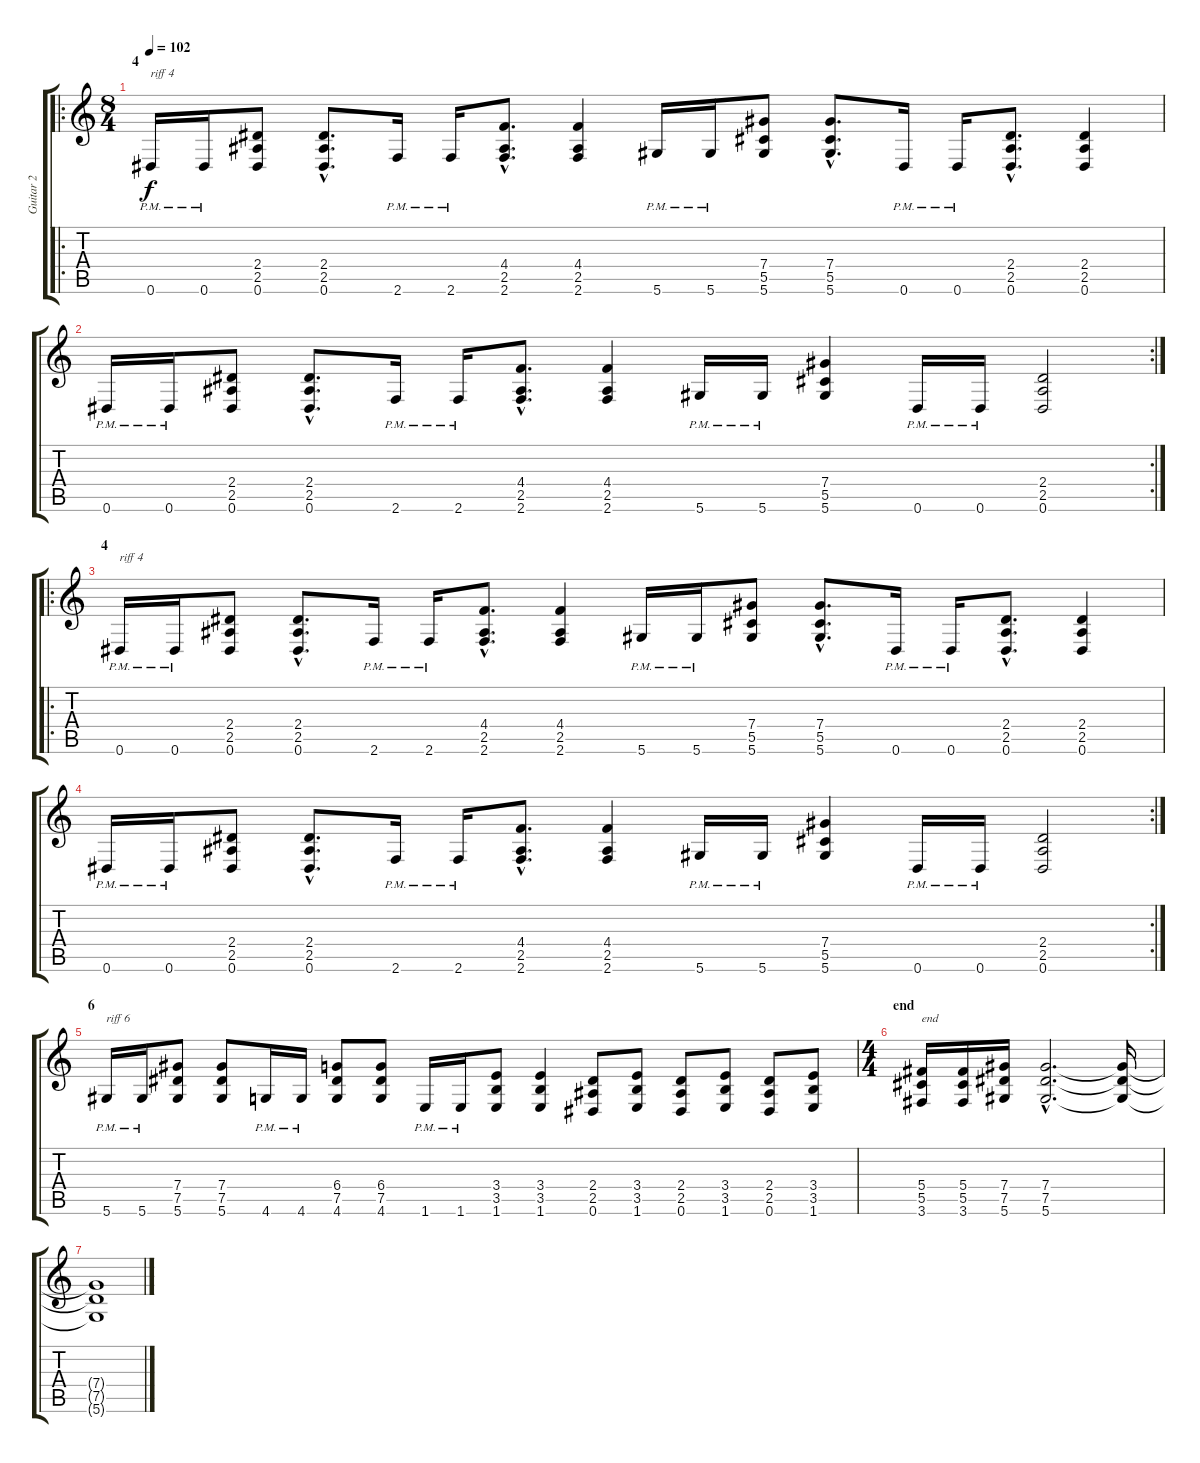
\track ("Guitar 2" "Guitar 2") {instrument distortionguitar}
\staff {score tabs}
\tuning (Eb4 Bb3 Gb3 Db3 Ab2 Eb2) {hide}
\ro
\ts (8 4)
\section ("" "4")
\tempo 102
\clef g2
\ks c
0.6{pm}.16{txt "riff 4" dy f} 0.6{pm}.16 (2.4 2.5 0.6).8 (2.4{hac} 2.5{hac} 0.6{hac}).8{d} 2.6{pm}.16 2.6{pm}.16 (4.4{hac} 2.5{hac} 2.6{hac}).8{d} (4.4 2.5 2.6).4 5.6{pm}.16 5.6{pm}.16 (7.4 5.5 5.6).8 (7.4{hac} 5.5{hac} 5.6{hac}).8{d} 0.6{pm}.16 0.6{pm}.16 (2.4{hac} 2.5{hac} 0.6{hac}).8{d} (2.4 2.5 0.6).4 |
\rc 2
0.6{pm}.16 0.6{pm}.16 (2.4 2.5 0.6).8 (2.4{hac} 2.5{hac} 0.6{hac}).8{d} 2.6{pm}.16 2.6{pm}.16 (4.4{hac} 2.5{hac} 2.6{hac}).8{d} (4.4 2.5 2.6).4 5.6{pm}.16 5.6{pm}.16 (7.4 5.5 5.6).4 0.6{pm}.16 0.6{pm}.16 (2.4 2.5 0.6).2 |
\ro
\section ("" "4")
0.6{pm}.16{txt "riff 4"} 0.6{pm}.16 (2.4 2.5 0.6).8 (2.4{hac} 2.5{hac} 0.6{hac}).8{d} 2.6{pm}.16 2.6{pm}.16 (4.4{hac} 2.5{hac} 2.6{hac}).8{d} (4.4 2.5 2.6).4 5.6{pm}.16 5.6{pm}.16 (7.4 5.5 5.6).8 (7.4{hac} 5.5{hac} 5.6{hac}).8{d} 0.6{pm}.16 0.6{pm}.16 (2.4{hac} 2.5{hac} 0.6{hac}).8{d} (2.4 2.5 0.6).4 |
\rc 2
0.6{pm}.16 0.6{pm}.16 (2.4 2.5 0.6).8 (2.4{hac} 2.5{hac} 0.6{hac}).8{d} 2.6{pm}.16 2.6{pm}.16 (4.4{hac} 2.5{hac} 2.6{hac}).8{d} (4.4 2.5 2.6).4 5.6{pm}.16 5.6{pm}.16 (7.4 5.5 5.6).4 0.6{pm}.16 0.6{pm}.16 (2.4 2.5 0.6).2 |
\section ("" "6")
5.6{pm}.16{txt "riff 6"} 5.6{pm}.16 (7.4 7.5 5.6).8 (7.4 7.5 5.6).8 4.6{pm}.16 4.6{pm}.16 (6.4 7.5 4.6).8 (6.4 7.5 4.6).8 1.6{pm}.16 1.6{pm}.16 (3.4 3.5 1.6).8 (3.4 3.5 1.6).4 (2.4 2.5 0.6).8 (3.4 3.5 1.6).8 (2.4 2.5 0.6).8 (3.4 3.5 1.6).8 (2.4 2.5 0.6).8 (3.4 3.5 1.6).8 |
\ts (4 4)
\section ("" "end")
(5.4 5.5 3.6).16{txt "end"} (5.4 5.5 3.6).16 (7.4 7.5 5.6).16 (7.4{hac} 7.5{hac} 5.6{hac}).2{d} (7.4{t} 7.5{t} 5.6{t}).16 |
(7.4{t} 7.5{t} 5.6{t}).1
